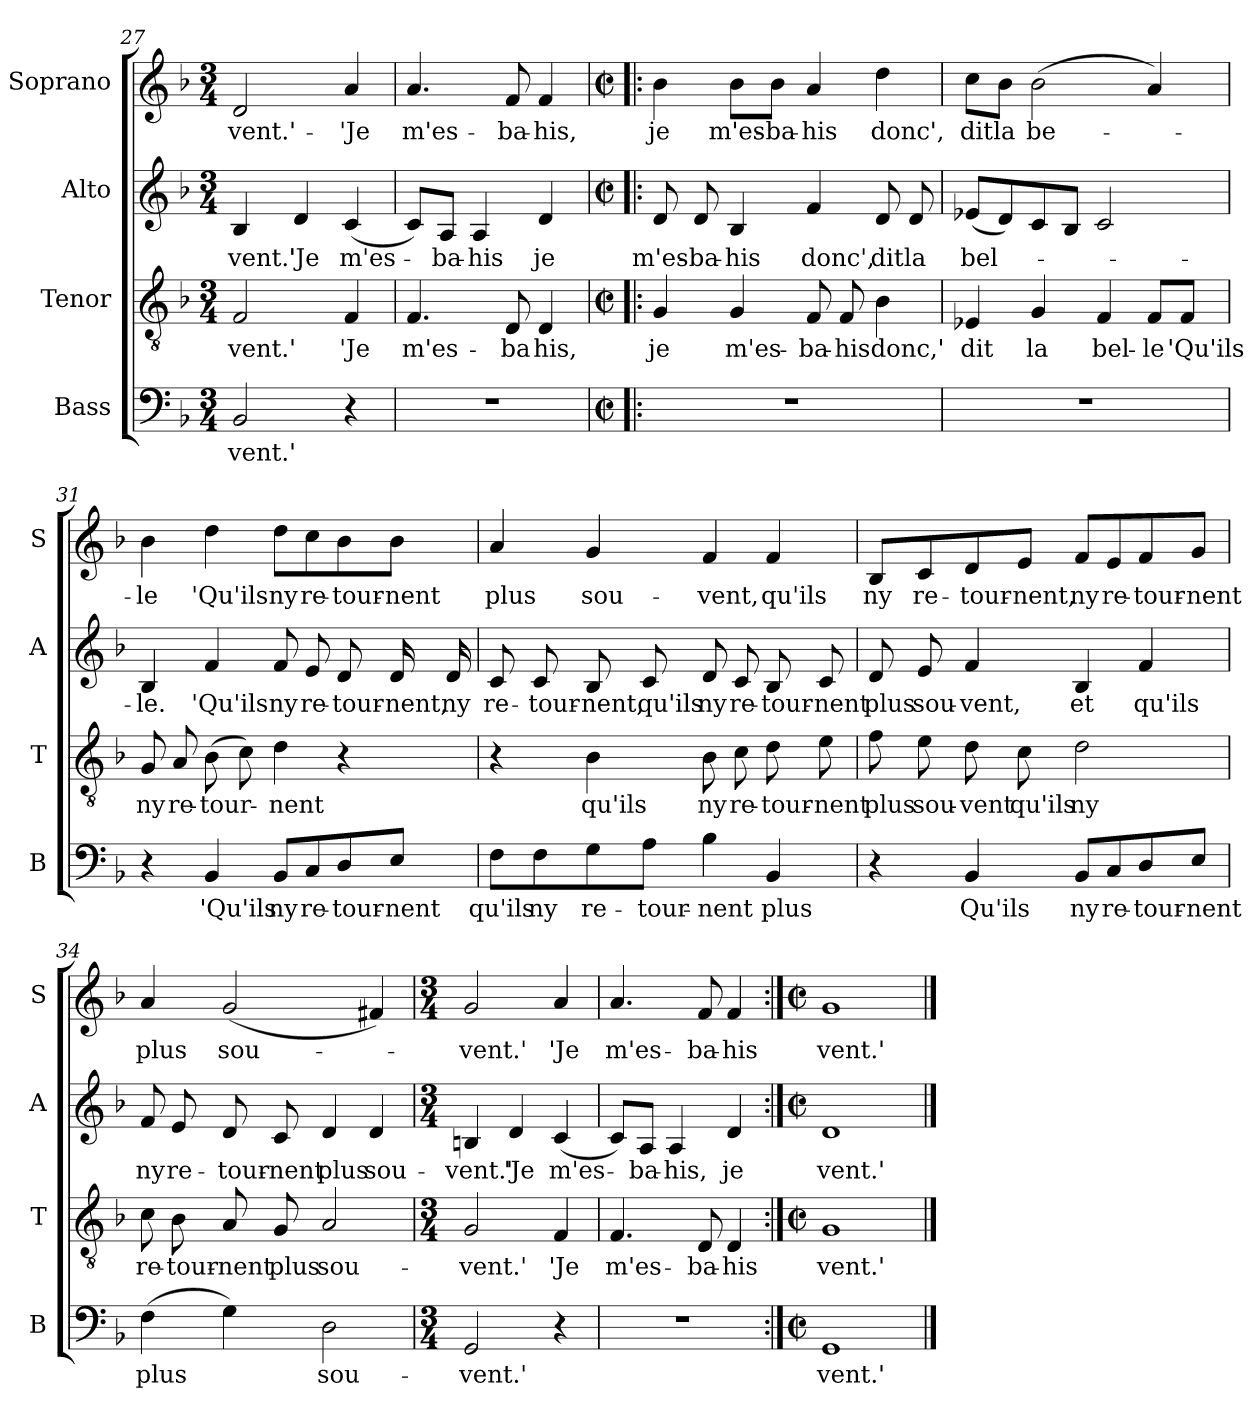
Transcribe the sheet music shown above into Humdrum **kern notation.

**kern	**text	**kern	**text	**kern	**text	**kern	**text
*part4	*part4	*part3	*part3	*part2	*part2	*part1	*part1
*staff4	*staff4	*staff3	*staff3	*staff2	*staff2	*staff1	*staff1
*I"Bass	*	*I"Tenor	*	*I"Alto	*	*I"Soprano	*
*I'B	*	*I'T	*	*I'A	*	*I'S	*
*clefF4	*	*clefGv2	*	*clefG2	*	*clefG2	*
*k[b-]	*	*k[b-]	*	*k[b-]	*	*k[b-]	*
*F:	*	*F:	*	*F:	*	*F:	*
*M3/4	*	*M3/4	*	*M3/4	*	*M3/4	*
=27	=27	=27	=27	=27	=27	=27	=27
2BB-/	vent.'	2F/	vent.'	4B-/	vent.'	2d/	vent.'-
.	.	.	.	4d/	'Je	.	.
4r	.	4F/	'Je	(4c/	m'es-	4a/	-'Je
=28	=28	=28	=28	=28	=28	=28	=28
2.r	.	4.F/	m'es-	8c/L)	.	4.a/	m'es-
.	.	.	.	8A/J	-ba-	.	.
.	.	.	.	4A/	-his	.	.
.	.	8D/	-ba	.	.	8f/	-ba-
.	.	4D/	his,	4d/	je	4f/	-his,
!!LO:LB:g=z
=29!|:	=29!|:	=29!|:	=29!|:	=29!|:	=29!|:	=29!|:	=29!|:
*M2/2	*	*M2/2	*	*M2/2	*	*M2/2	*
*met(c|)	*	*met(c|)	*	*met(c|)	*	*met(c|)	*
1r	.	4G/	je	8d/	m'es-	4b-\	je
.	.	.	.	8d/	-ba-	.	.
.	.	4G/	m'es-	4B-/	-his	8b-\L	m'es-
.	.	.	.	.	.	8b-\J	-ba-
.	.	8F/	-ba-	4f/	donc',	4a/	-his
.	.	8F/	-his	.	.	.	.
.	.	4B-\	donc,'	8d/	dit	4dd\	donc',
.	.	.	.	8d/	la	.	.
=30	=30	=30	=30	=30	=30	=30	=30
1r	.	4E-X/	dit	(8e-X/L	bel-	8cc\L	dit
.	.	.	.	8d/)	.	8b-\J	la
.	.	4G/	la	8c/	.	(2b-\	be-
.	.	.	.	8B-/J	.	.	.
.	.	4F/	bel-	2c/	.	.	.
.	.	8F/L	-le	.	.	4a/)	.
.	.	8F/J	'Qu'ils	.	.	.	.
=31	=31	=31	=31	=31	=31	=31	=31
4r	.	8G/	ny	4B-/	-le.	4b-\	-le
.	.	8A/	re-	.	.	.	.
4BB-/	'Qu'ils	(8B-\	-tour-	4f/	'Qu'ils	4dd\	'Qu'ils
.	.	8c\)	.	.	.	.	.
8BB-/L	ny	4d\	-nent	8f/	ny	8dd\L	ny
8C/	re-	.	.	8e/	re-	8cc\	re-
8D/	-tour-	4r	.	8d/	-tour-	8b-\	-tour-
8E/J	-nent	.	.	16d/	-nent,	8b-\J	-nent
.	.	.	.	16d/	ny	.	.
!!LO:PB:g=z
=32	=32	=32	=32	=32	=32	=32	=32
8F\L	qu'ils	4r	.	8c/	re-	4a/	plus
8F\	ny	.	.	8c/	-tour-	.	.
8G\	re-	4B-\	qu'ils	8B-/	-nent,	4g/	sou-
8A\J	-tour-	.	.	8c/	qu'ils	.	.
4B-\	-nent	8B-\	ny	8d/	ny	4f/	-vent,
.	.	8c\	re-	8c/	re-	.	.
4BB-/	plus	8d\	-tour-	8B-/	-tour-	4f/	qu'ils
.	.	8e\	-nent	8c/	-nent	.	.
=33	=33	=33	=33	=33	=33	=33	=33
4r	.	8f\	plus	8d/	plus	8B-/L	ny
.	.	8e\	sou-	8e/	sou-	8c/	re-
4BB-/	Qu'ils	8d\	-vent	4f/	-vent,	8d/	-tour-
.	.	8c\	qu'ils	.	.	8e/J	-nent,
8BB-/L	ny	2d\	ny	4B-/	et	8f/L	ny
8C/	re-	.	.	.	.	8e/	re-
8D/	-tour-	.	.	4f/	qu'ils	8f/	-tour-
8E/J	-nent	.	.	.	.	8g/J	-nent
=34	=34	=34	=34	=34	=34	=34	=34
(4F\	plus	8c\	re-	8f/	ny	4a/	plus
.	.	8B-\	-tour-	8e/	re-	.	.
4G\)	.	8A/	-nent	8d/	-tour-	(2g/	sou-
.	.	8G/	plus	8c/	-nent	.	.
2D\	sou-	2A/	sou-	4d/	plus	.	.
.	.	.	.	4d/	sou-	4f#X/)	.
!!LO:LB:g=z
=35	=35	=35	=35	=35	=35	=35	=35
*M3/4	*	*M3/4	*	*M3/4	*	*M3/4	*
2GG/	-vent.'	2G/	-vent.'	4Bn/	-vent.'	2g/	-vent.'
.	.	.	.	4d/	'Je	.	.
4r	.	4F/	'Je	(4c/	m'es-	4a/	'Je
=36	=36	=36	=36	=36	=36	=36	=36
2.r	.	4.F/	m'es-	8c/L)	.	4.a/	m'es-
.	.	.	.	8A/J	-ba-	.	.
.	.	.	.	4A/	-his,	.	.
.	.	8D/	-ba-	.	.	8f/	-ba-
.	.	4D/	-his	4d/	je	4f/	-his
=37:|!	=37:|!	=37:|!	=37:|!	=37:|!	=37:|!	=37:|!	=37:|!
*M2/2	*	*M2/2	*	*M2/2	*	*M2/2	*
*met(c|)	*	*met(c|)	*	*met(c|)	*	*met(c|)	*
1GG	vent.'	1G	vent.'	1d	vent.'	1g	vent.'
==	==	==	==	==	==	==	==
*-	*-	*-	*-	*-	*-	*-	*-
